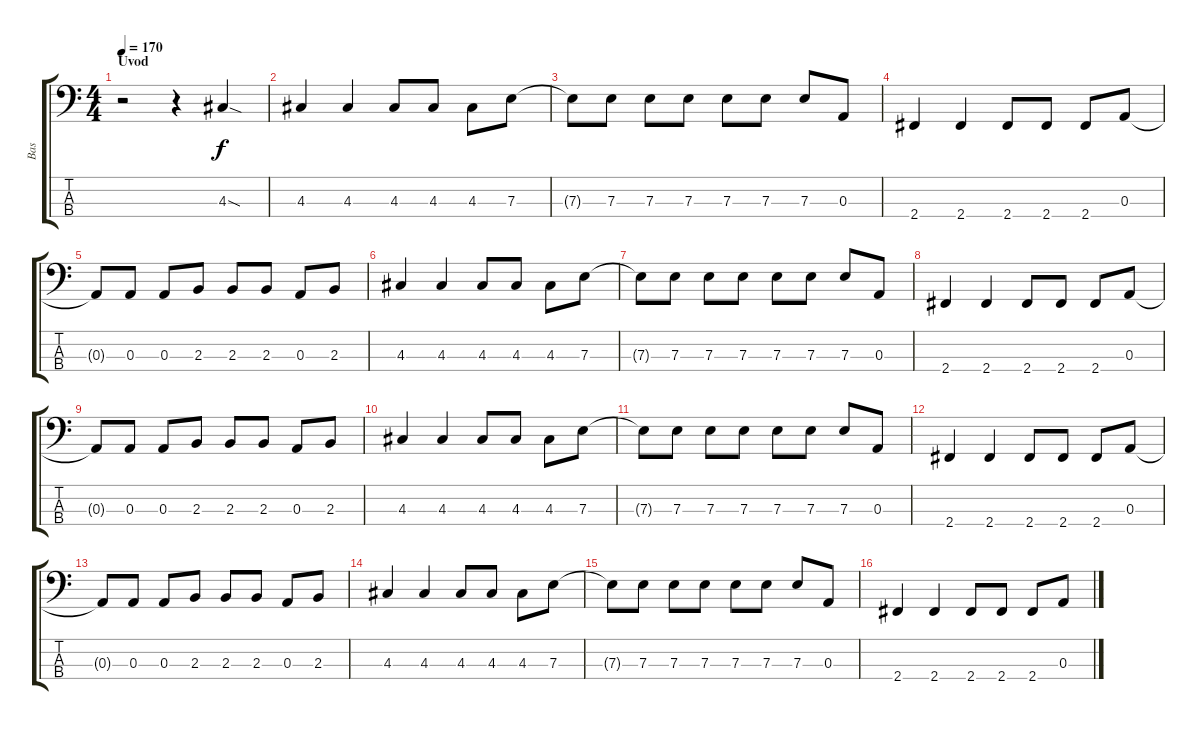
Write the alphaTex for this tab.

\track ("Bas" "Bas") {instrument electricbasspick}
\staff {score tabs}
\tuning (G2 D2 A1 E1) {hide}
\ts (4 4)
\section ("" "Uvod")
\tempo 170
\clef f4
\ks c
r.2{dy f instrument electricbasspick} r.4 4.3{sod}.4 |
4.3.4 4.3.4 4.3.8 4.3.8 4.3.8 7.3.8 |
7.3{t}.8 7.3.8 7.3.8 7.3.8 7.3.8 7.3.8 7.3.8 0.3.8 |
2.4.4 2.4.4 2.4.8 2.4.8 2.4.8 0.3.8 |
0.3{t}.8 0.3.8 0.3.8 2.3.8 2.3.8 2.3.8 0.3.8 2.3.8 |
4.3.4 4.3.4 4.3.8 4.3.8 4.3.8 7.3.8 |
7.3{t}.8 7.3.8 7.3.8 7.3.8 7.3.8 7.3.8 7.3.8 0.3.8 |
2.4.4 2.4.4 2.4.8 2.4.8 2.4.8 0.3.8 |
0.3{t}.8 0.3.8 0.3.8 2.3.8 2.3.8 2.3.8 0.3.8 2.3.8 |
4.3.4 4.3.4 4.3.8 4.3.8 4.3.8 7.3.8 |
7.3{t}.8 7.3.8 7.3.8 7.3.8 7.3.8 7.3.8 7.3.8 0.3.8 |
2.4.4 2.4.4 2.4.8 2.4.8 2.4.8 0.3.8 |
0.3{t}.8 0.3.8 0.3.8 2.3.8 2.3.8 2.3.8 0.3.8 2.3.8 |
4.3.4 4.3.4 4.3.8 4.3.8 4.3.8 7.3.8 |
7.3{t}.8 7.3.8 7.3.8 7.3.8 7.3.8 7.3.8 7.3.8 0.3.8 |
2.4.4 2.4.4 2.4.8 2.4.8 2.4.8 0.3.8
